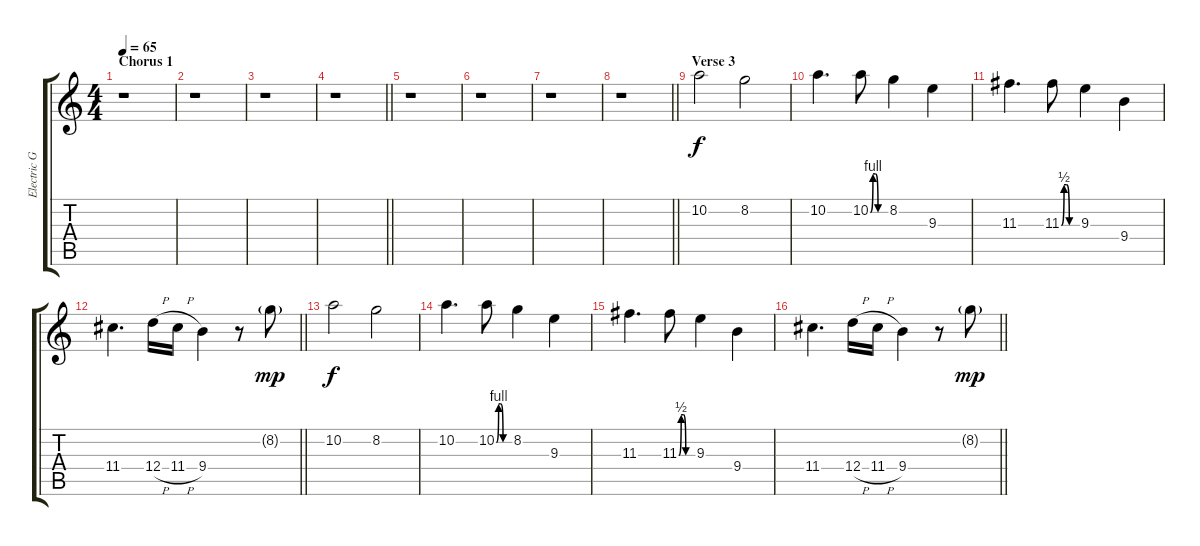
\track ("Electric Guitar" "Electric G") {instrument overdrivenguitar}
\staff {score tabs}
\tuning (E4 B3 G3 D3 A2 E2) {hide}
\ts (4 4)
\section ("" "Chorus 1")
\tempo 65
\clef g2
\ks c
r.1{dy f} |
r.1 |
r.1 |
\barLineRight lightlight
r.1 |
r.1 |
r.1 |
r.1 |
\barLineRight lightlight
r.1 |
\section ("" "Verse 3")
10.2.2 8.2.2 |
10.2.4{d} 10.2{be (custom 0 0 10 4 20 4 30 0 60 0)}.8 8.2.4 9.3.4 |
11.3.4{d} 11.3{be (custom 0 0 10 2 20 2 30 0 60 0)}.8 9.3.4 9.4.4 |
\barLineRight lightlight
11.4.4{d} 12.4{h}.16 11.4{h}.16 9.4.4 r.8 8.2{g}.8{dy mp} |
10.2.2{dy f} 8.2.2 |
10.2.4{d} 10.2{be (custom 0 0 10 4 20 4 30 0 60 0)}.8 8.2.4 9.3.4 |
11.3.4{d} 11.3{be (custom 0 0 10 2 20 2 30 0 60 0)}.8 9.3.4 9.4.4 |
\barLineRight lightlight
11.4.4{d} 12.4{h}.16 11.4{h}.16 9.4.4 r.8 8.2{g}.8{dy mp}
